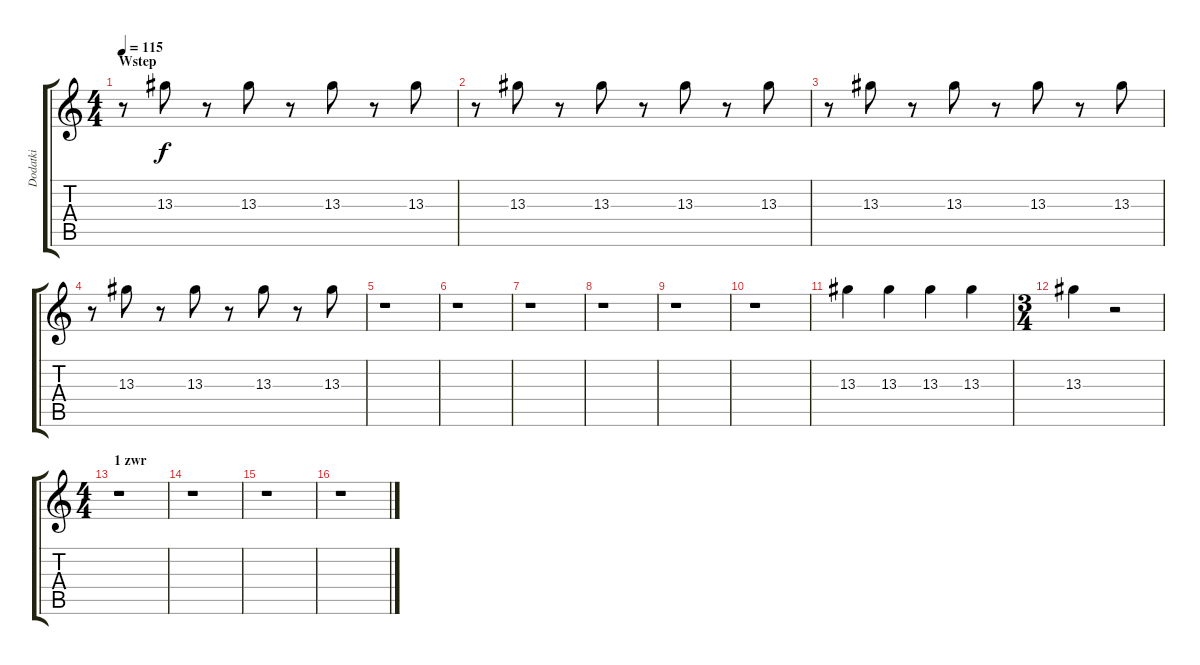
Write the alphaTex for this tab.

\track ("Dodatki" "Dodatki") {instrument overdrivenguitar}
\staff {score tabs}
\tuning (E4 B3 G3 D3 A2 E2) {hide}
\ts (4 4)
\section ("" "Wstep")
\tempo 115
\clef g2
\ks c
r.8{dy f volume 3 instrument tinklebell} 13.3.8{volume 15} r.8 13.3.8 r.8 13.3.8 r.8 13.3.8 |
r.8{instrument tinklebell} 13.3.8 r.8 13.3.8 r.8 13.3.8 r.8 13.3.8 |
r.8{instrument tinklebell} 13.3.8 r.8 13.3.8 r.8 13.3.8 r.8 13.3.8 |
r.8{instrument tinklebell} 13.3.8 r.8 13.3.8 r.8 13.3.8 r.8 13.3.8 |
r.1 |
r.1 |
r.1 |
r.1 |
r.1 |
r.1 |
13.3.4{instrument tinklebell} 13.3.4 13.3.4 13.3.4 |
\ts (3 4)
13.3.4{instrument tinklebell} r.2 |
\ts (4 4)
\section ("" "1 zwr")
r.1 |
r.1 |
r.1 |
r.1
